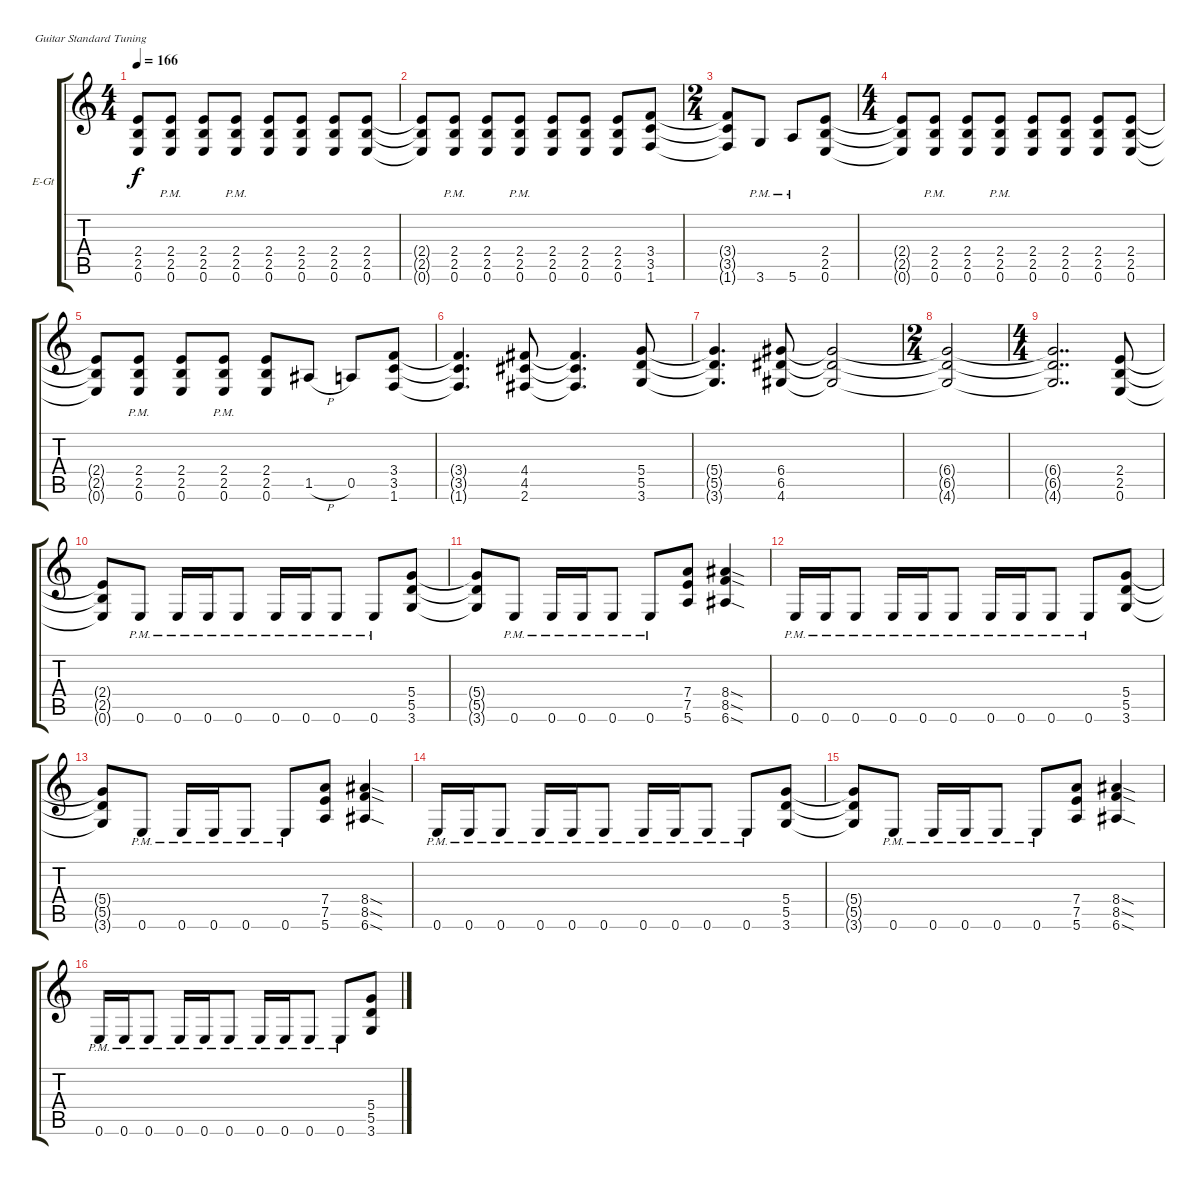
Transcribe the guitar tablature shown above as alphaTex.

\defaultSystemsLayout 4
\bracketExtendMode groupsimilarinstruments
\firstSystemTrackNameOrientation horizontal
\otherSystemsTrackNameOrientation horizontal
\track ("James Hetfield (Rhythm)" "E-Gt") {instrument distortionguitar}
\staff {score tabs}
\tuning (E4 B3 G3 D3 A2 E2)
\ts (4 4)
\tempo 166
\clef g2
\ks c
(0.6{t} 2.5{t} 2.4{t}).8{dy f} (0.6{pm} 2.5{pm} 2.4{pm}).8 (0.6 2.5 2.4).8 (0.6{pm} 2.5{pm} 2.4{pm}).8 (0.6 2.5 2.4).8 (0.6 2.5 2.4).8 (2.4 2.5 0.6).8 (0.6 2.5 2.4).8 |
(2.4{t} 2.5{t} 0.6{t}).8 (0.6{pm} 2.5{pm} 2.4{pm}).8 (0.6 2.5 2.4).8 (0.6{pm} 2.5{pm} 2.4{pm}).8 (0.6 2.5 2.4).8 (0.6 2.5 2.4).8 (2.4 2.5 0.6).8 (1.6 3.5 3.4).8 |
\ts (2 4)
(1.6{t} 3.5{t} 3.4{t}).8 3.6{pm}.8 5.6{pm}.8 (0.6 2.5 2.4).8 |
\ts (4 4)
(0.6{t} 2.5{t} 2.4{t}).8 (0.6{pm} 2.5{pm} 2.4{pm}).8 (0.6 2.5 2.4).8 (2.4{pm} 2.5{pm} 0.6{pm}).8 (0.6 2.5 2.4).8 (2.4 2.5 0.6).8 (0.6 2.5 2.4).8 (2.4 2.5 0.6).8 |
(0.6{t} 2.5{t} 2.4{t}).8 (0.6{pm} 2.5{pm} 2.4{pm}).8 (0.6 2.5 2.4).8 (2.4{pm} 2.5{pm} 0.6{pm}).8 (0.6 2.5 2.4).8 1.5{h}.8 0.5.8 (3.4 3.5 1.6).8 |
(1.6{t} 3.5{t} 3.4{t}).4{d} (2.6 4.5 4.4).8 (4.4{t} 4.5{t} 2.6{t}).4{d} (3.6 5.5 5.4).8 |
(5.4{t} 5.5{t} 3.6{t}).4{d} (4.6 6.5 6.4).8 (4.6{t} 6.5{t} 6.4{t}).2 |
\ts (2 4)
(4.6{t} 6.5{t} 6.4{t}).2 |
\ts (4 4)
(4.6{t} 6.5{t} 6.4{t}).2{dd} (0.6 2.5 2.4).8 |
(2.4{t} 2.5{t} 0.6{t}).8 0.6{pm}.8 0.6{pm}.16 0.6{pm}.16 0.6{pm}.8 0.6{pm}.16 0.6{pm}.16 0.6{pm}.8 0.6{pm}.8 (3.6 5.5 5.4).8 |
(3.6{t} 5.5{t} 5.4{t}).8 0.6{pm}.8 0.6{pm}.16 0.6{pm}.16 0.6{pm}.8 0.6{pm}.8 (5.6 7.5 7.4).8 (6.6{sod} 8.5{sod} 8.4{sod}).4 |
0.6{pm}.16 0.6{pm}.16 0.6{pm}.8 0.6{pm}.16 0.6{pm}.16 0.6{pm}.8 0.6{pm}.16 0.6{pm}.16 0.6{pm}.8 0.6{pm}.8 (3.6 5.5 5.4).8 |
(3.6{t} 5.5{t} 5.4{t}).8 0.6{pm}.8 0.6{pm}.16 0.6{pm}.16 0.6{pm}.8 0.6{pm}.8 (5.6 7.5 7.4).8 (6.6{sod} 8.5{sod} 8.4{sod}).4 |
0.6{pm}.16 0.6{pm}.16 0.6{pm}.8 0.6{pm}.16 0.6{pm}.16 0.6{pm}.8 0.6{pm}.16 0.6{pm}.16 0.6{pm}.8 0.6{pm}.8 (3.6 5.5 5.4).8 |
(3.6{t} 5.5{t} 5.4{t}).8 0.6{pm}.8 0.6{pm}.16 0.6{pm}.16 0.6{pm}.8 0.6{pm}.8 (5.6 7.5 7.4).8 (6.6{sod} 8.5{sod} 8.4{sod}).4 |
0.6{pm}.16 0.6{pm}.16 0.6{pm}.8 0.6{pm}.16 0.6{pm}.16 0.6{pm}.8 0.6{pm}.16 0.6{pm}.16 0.6{pm}.8 0.6{pm}.8 (3.6 5.5 5.4).8
